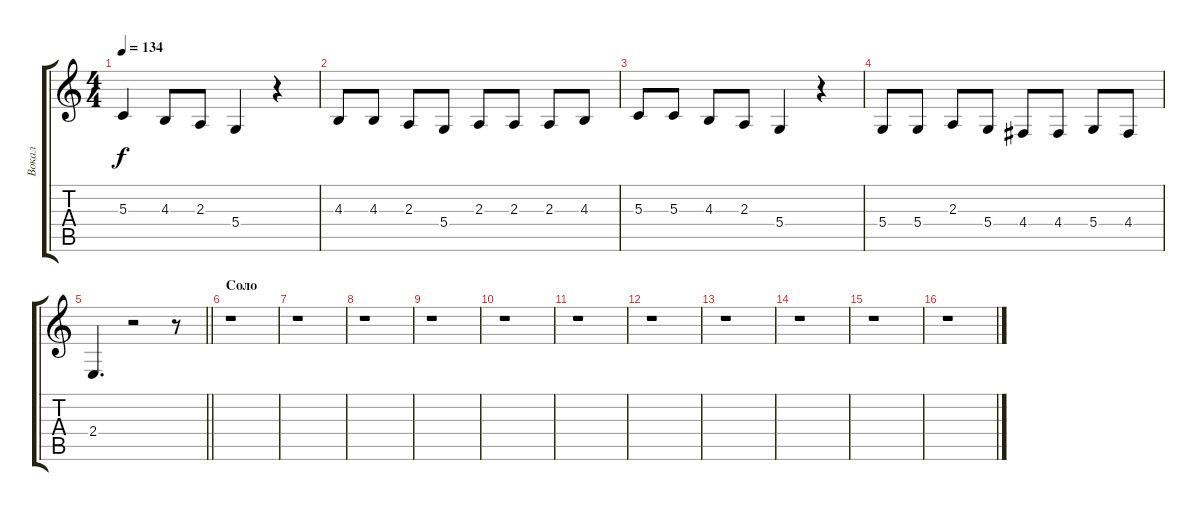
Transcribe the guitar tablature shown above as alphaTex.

\track ("Вокал" "Вокал") {instrument tenorsax}
\staff {score tabs}
\tuning (E4 B3 G3 D3 A2 E2) {hide}
\ts (4 4)
\tempo 134
\clef g2
\ks c
5.3.4{dy f} 4.3.8 2.3.8 5.4.4 r.4 |
4.3.8 4.3.8 2.3.8 5.4.8 2.3.8 2.3.8 2.3.8 4.3.8 |
5.3.8 5.3.8 4.3.8 2.3.8 5.4.4 r.4 |
5.4.8 5.4.8 2.3.8 5.4.8 4.4.8 4.4.8 5.4.8 4.4.8 |
\barLineRight lightlight
2.4.4{d} r.2 r.8 |
\section ("" "Соло")
r.1 |
r.1 |
r.1 |
r.1 |
r.1 |
r.1 |
r.1 |
r.1 |
r.1 |
r.1 |
r.1
